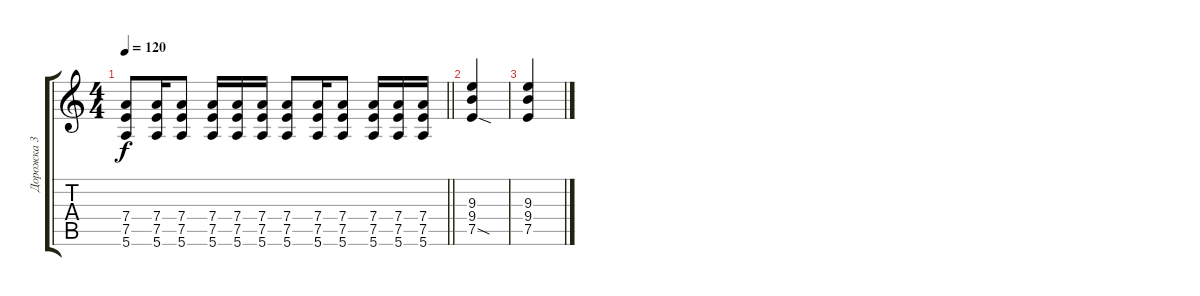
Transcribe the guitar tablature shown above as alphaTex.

\track ("Дорожка 3" "Дорожка 3") {instrument distortionguitar}
\staff {score tabs}
\tuning (E4 B3 G3 D3 A2 E2) {hide}
\ts (4 4)
\tempo 120
\clef g2
\barLineRight lightlight
\ks c
(7.4 7.5 5.6).8{dy f} (7.4 7.5 5.6).16 (7.4 7.5 5.6).8 (7.4 7.5 5.6).16 (7.4 7.5 5.6).16 (7.4 7.5 5.6).16 (7.4 7.5 5.6).8 (7.4 7.5 5.6).16 (7.4 7.5 5.6).8 (7.4 7.5 5.6).16 (7.4 7.5 5.6).16 (7.4 7.5 5.6).16 |
(9.3 9.4 7.5{sod}).4 |
(9.3 9.4 7.5).4
